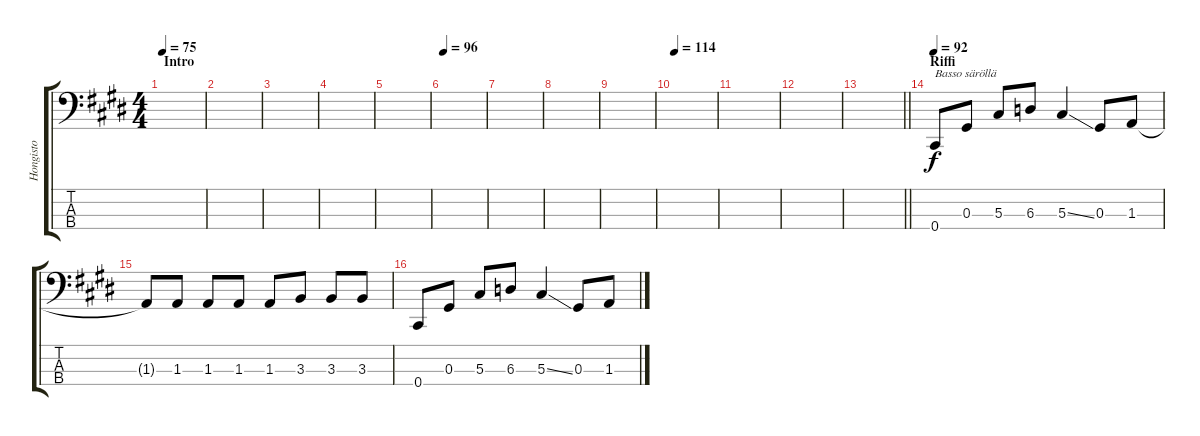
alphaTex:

\track ("Hongisto" "Hongisto") {instrument electricbassfinger}
\staff {score tabs}
\tuning (Gb2 Db2 Ab1 Db1) {hide}
\ts (4 4)
\section ("" "Intro")
\tempo 75
\tempo 87
\tempo 75
\clef f4
\ks c#minor
|
|
|
|
|
\tempo 96
|
|
|
|
\tempo 114
|
|
|
\barLineRight lightlight
|
\section ("" "Riffi")
\tempo 92
0.4.8{txt "Basso säröllä" instrument electricguitarjazz} 0.3.8 5.3.8 6.3.8 5.3{ss}.4 0.3.8 1.3.8 |
1.3{t}.8 1.3.8 1.3.8 1.3.8 1.3.8 3.3.8 3.3.8 3.3.8 |
0.4.8 0.3.8 5.3.8 6.3.8 5.3{ss}.4 0.3.8 1.3.8
